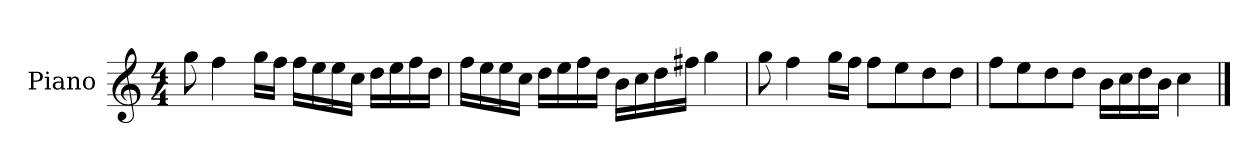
**kern
*part1
*staff1
*I"Piano
*I'P-no
*clefG2
*k[]
*M4/4
*MM90
=1
8gg\
4ff\
16gg\LL
16ff\JJ
16ff\LL
16ee\
16ee\
16cc\JJ
16dd\LL
16ee\
16ff\
16dd\JJ
=2
16ff\LL
16ee\
16ee\
16cc\JJ
16dd\LL
16ee\
16ff\
16dd\JJ
16b\LL
16cc\
16dd\
16ff#X\JJ
4gg\
=3
8gg\
4ff\
16gg\LL
16ff\JJ
8ff\L
8ee\
8dd\
8dd\J
=4
8ff\L
8ee\
8dd\
8dd\J
16b\LL
16cc\
16dd\
16b\JJ
4cc\
==
*-
